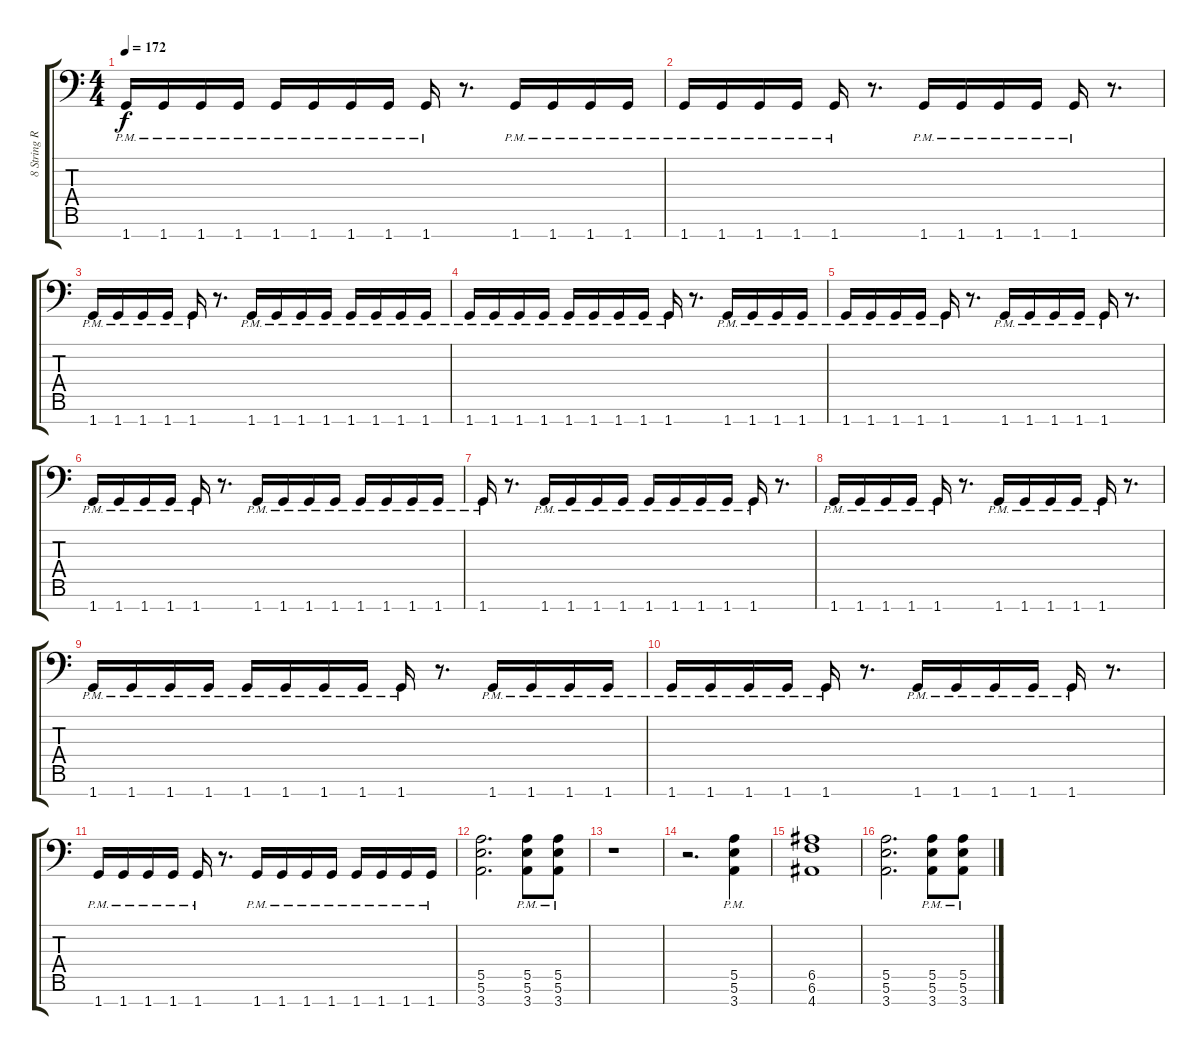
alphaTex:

\track ("8 String Rhythm L" "8 String R") {instrument distortionguitar}
\staff {score tabs}
\tuning (B3 G3 D3 A2 E2 B1 Gb1) {hide}
\ts (4 4)
\tempo 172
\clef f4
\ks c
1.7{pm}.16{dy f} 1.7{pm}.16 1.7{pm}.16 1.7{pm}.16 1.7{pm}.16 1.7{pm}.16 1.7{pm}.16 1.7{pm}.16 1.7{pm}.16 r.8{d} 1.7{pm}.16 1.7{pm}.16 1.7{pm}.16 1.7{pm}.16 |
1.7{pm}.16 1.7{pm}.16 1.7{pm}.16 1.7{pm}.16 1.7{pm}.16 r.8{d} 1.7{pm}.16 1.7{pm}.16 1.7{pm}.16 1.7{pm}.16 1.7{pm}.16 r.8{d} |
1.7{pm}.16 1.7{pm}.16 1.7{pm}.16 1.7{pm}.16 1.7{pm}.16 r.8{d} 1.7{pm}.16 1.7{pm}.16 1.7{pm}.16 1.7{pm}.16 1.7{pm}.16 1.7{pm}.16 1.7{pm}.16 1.7{pm}.16 |
1.7{pm}.16 1.7{pm}.16 1.7{pm}.16 1.7{pm}.16 1.7{pm}.16 1.7{pm}.16 1.7{pm}.16 1.7{pm}.16 1.7{pm}.16 r.8{d} 1.7{pm}.16 1.7{pm}.16 1.7{pm}.16 1.7{pm}.16 |
1.7{pm}.16 1.7{pm}.16 1.7{pm}.16 1.7{pm}.16 1.7{pm}.16 r.8{d} 1.7{pm}.16 1.7{pm}.16 1.7{pm}.16 1.7{pm}.16 1.7{pm}.16 r.8{d} |
1.7{pm}.16 1.7{pm}.16 1.7{pm}.16 1.7{pm}.16 1.7{pm}.16 r.8{d} 1.7{pm}.16 1.7{pm}.16 1.7{pm}.16 1.7{pm}.16 1.7{pm}.16 1.7{pm}.16 1.7{pm}.16 1.7{pm}.16 |
1.7{pm}.16 r.8{d} 1.7{pm}.16 1.7{pm}.16 1.7{pm}.16 1.7{pm}.16 1.7{pm}.16 1.7{pm}.16 1.7{pm}.16 1.7{pm}.16 1.7{pm}.16 r.8{d} |
1.7{pm}.16 1.7{pm}.16 1.7{pm}.16 1.7{pm}.16 1.7{pm}.16 r.8{d} 1.7{pm}.16 1.7{pm}.16 1.7{pm}.16 1.7{pm}.16 1.7{pm}.16 r.8{d} |
1.7{pm}.16 1.7{pm}.16 1.7{pm}.16 1.7{pm}.16 1.7{pm}.16 1.7{pm}.16 1.7{pm}.16 1.7{pm}.16 1.7{pm}.16 r.8{d} 1.7{pm}.16 1.7{pm}.16 1.7{pm}.16 1.7{pm}.16 |
1.7{pm}.16 1.7{pm}.16 1.7{pm}.16 1.7{pm}.16 1.7{pm}.16 r.8{d} 1.7{pm}.16 1.7{pm}.16 1.7{pm}.16 1.7{pm}.16 1.7{pm}.16 r.8{d} |
1.7{pm}.16 1.7{pm}.16 1.7{pm}.16 1.7{pm}.16 1.7{pm}.16 r.8{d} 1.7{pm}.16 1.7{pm}.16 1.7{pm}.16 1.7{pm}.16 1.7{pm}.16 1.7{pm}.16 1.7{pm}.16 1.7{pm}.16 |
(5.5 5.6 3.7).2{d} (5.5{pm} 5.6{pm} 3.7{pm}).8 (5.5{pm} 5.6{pm} 3.7{pm}).8 |
r.1 |
r.2{d} (5.5{pm} 5.6{pm} 3.7{pm}).4 |
(6.5 6.6 4.7).1 |
(5.5 5.6 3.7).2{d} (5.5{pm} 5.6{pm} 3.7{pm}).8 (5.5{pm} 5.6{pm} 3.7{pm}).8
